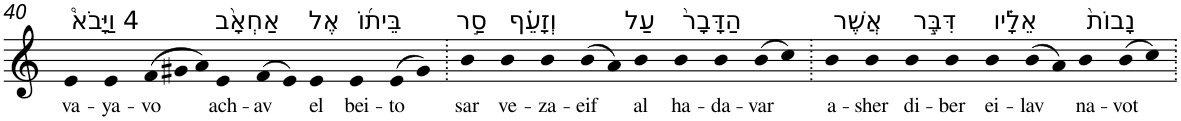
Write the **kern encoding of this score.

**kern	**text
*part1	*part1
*staff1	*staff1
*I"Piano	*
*I'Pno	*
!!LO:PB:g=z
*clefG2	*
*k[]	*
=40	=40
!LO:TX:a:t=4 וַיָּבֹא֩	!
!	!LO:LY:b
4e	va-
!	!LO:LY:b
4e	-ya-
*Xtuplet	*
!	!LO:LY:b
(>12f	-vo
12g#X	.
12a)	.
!LO:TX:a:t=אַחְאָ֨ב	!
!	!LO:LY:b
4e	ach-
!	!LO:LY:b
(>8f	-av
8e)	.
!LO:TX:a:t=אֶל	!
!	!LO:LY:b
4e	el
!LO:TX:a:t=בֵּית֜וֹ	!
!	!LO:LY:b
4e	bei-
!	!LO:LY:b
(>8e	-to
8g#)	.
=41.	=41.
!LO:TX:a:t=סַ֣ר	!
!	!LO:LY:b
4b	sar
!LO:TX:a:t=וְזָעֵ֗ף	!
!	!LO:LY:b
4b	ve-
!	!LO:LY:b
4b	-za-
!	!LO:LY:b
(>8b	-eif
8a)	.
!LO:TX:a:t=עַל	!
!	!LO:LY:b
4b	al
!LO:TX:a:t=הַדָּבָר֙	!
!	!LO:LY:b
4b	ha-
!	!LO:LY:b
4b	-da-
!	!LO:LY:b
(>8b	-var
8cc)	.
=42.	=42.
!LO:TX:a:t=אֲשֶׁר	!
!	!LO:LY:b
4b	a-
!	!LO:LY:b
4b	-sher
!LO:TX:a:t=דִּבֶּ֣ר	!
!	!LO:LY:b
4b	di-
!	!LO:LY:b
4b	-ber
!LO:TX:a:t=אֵלָ֗יו	!
!	!LO:LY:b
4b	ei-
!	!LO:LY:b
(>8b	-lav
8a)	.
!LO:TX:a:t=נָבוֹת֙	!
!	!LO:LY:b
4b	na-
!	!LO:LY:b
(>8b	-vot
8cc)	.
=.	=.
*-	*-
